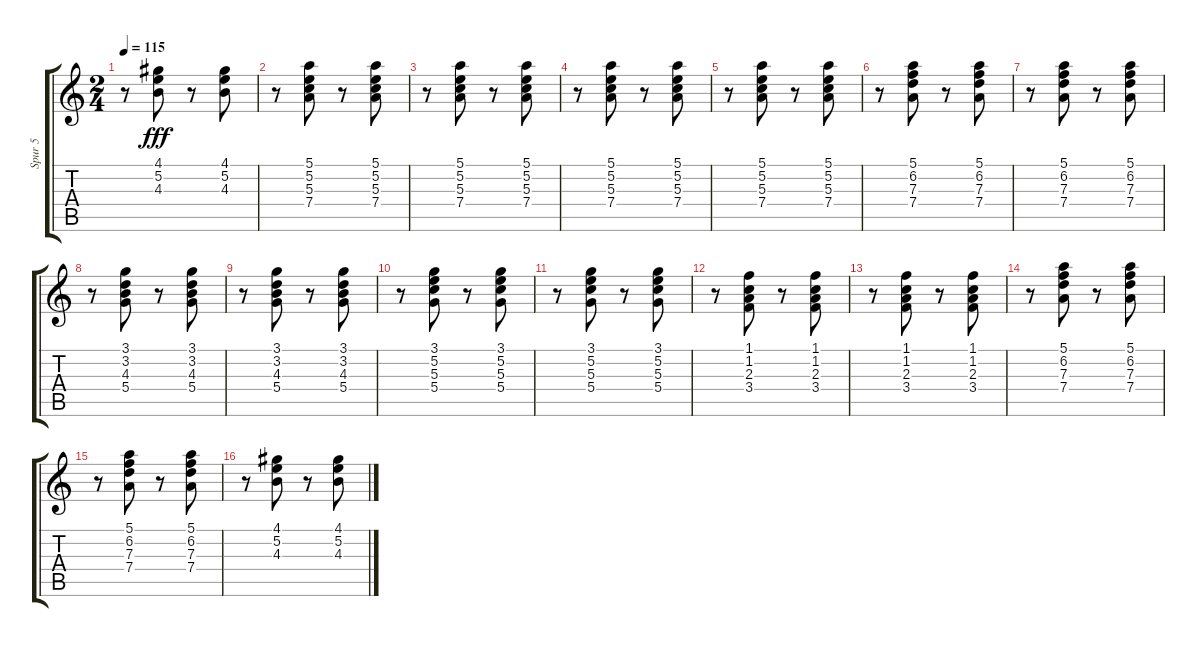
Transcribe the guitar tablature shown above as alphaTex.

\track ("Spur 5" "Spur 5") {instrument acousticguitarnylon}
\staff {score tabs}
\tuning (E4 B3 G3 D3 A2 E2) {hide}
\ts (2 4)
\tempo 115
\clef g2
\ks c
r.8{dy fff} (4.1 5.2 4.3).8 r.8 (4.1 5.2 4.3).8 |
r.8 (5.1 5.2 5.3 7.4).8 r.8 (5.1 5.2 5.3 7.4).8 |
r.8 (5.1 5.2 5.3 7.4).8 r.8 (5.1 5.2 5.3 7.4).8 |
r.8 (5.1 5.2 5.3 7.4).8 r.8 (5.1 5.2 5.3 7.4).8 |
r.8 (5.1 5.2 5.3 7.4).8 r.8 (5.1 5.2 5.3 7.4).8 |
r.8 (5.1 6.2 7.3 7.4).8 r.8 (5.1 6.2 7.3 7.4).8 |
r.8 (5.1 6.2 7.3 7.4).8 r.8 (5.1 6.2 7.3 7.4).8 |
r.8 (3.1 3.2 4.3 5.4).8 r.8 (3.1 3.2 4.3 5.4).8 |
r.8 (3.1 3.2 4.3 5.4).8 r.8 (3.1 3.2 4.3 5.4).8 |
r.8 (3.1 5.2 5.3 5.4).8 r.8 (3.1 5.2 5.3 5.4).8 |
r.8 (3.1 5.2 5.3 5.4).8 r.8 (3.1 5.2 5.3 5.4).8 |
r.8 (1.1 1.2 2.3 3.4).8 r.8 (1.1 1.2 2.3 3.4).8 |
r.8 (1.1 1.2 2.3 3.4).8 r.8 (1.1 1.2 2.3 3.4).8 |
r.8 (5.1 6.2 7.3 7.4).8 r.8 (5.1 6.2 7.3 7.4).8 |
r.8 (5.1 6.2 7.3 7.4).8 r.8 (5.1 6.2 7.3 7.4).8 |
r.8 (4.1 5.2 4.3).8 r.8 (4.1 5.2 4.3).8
